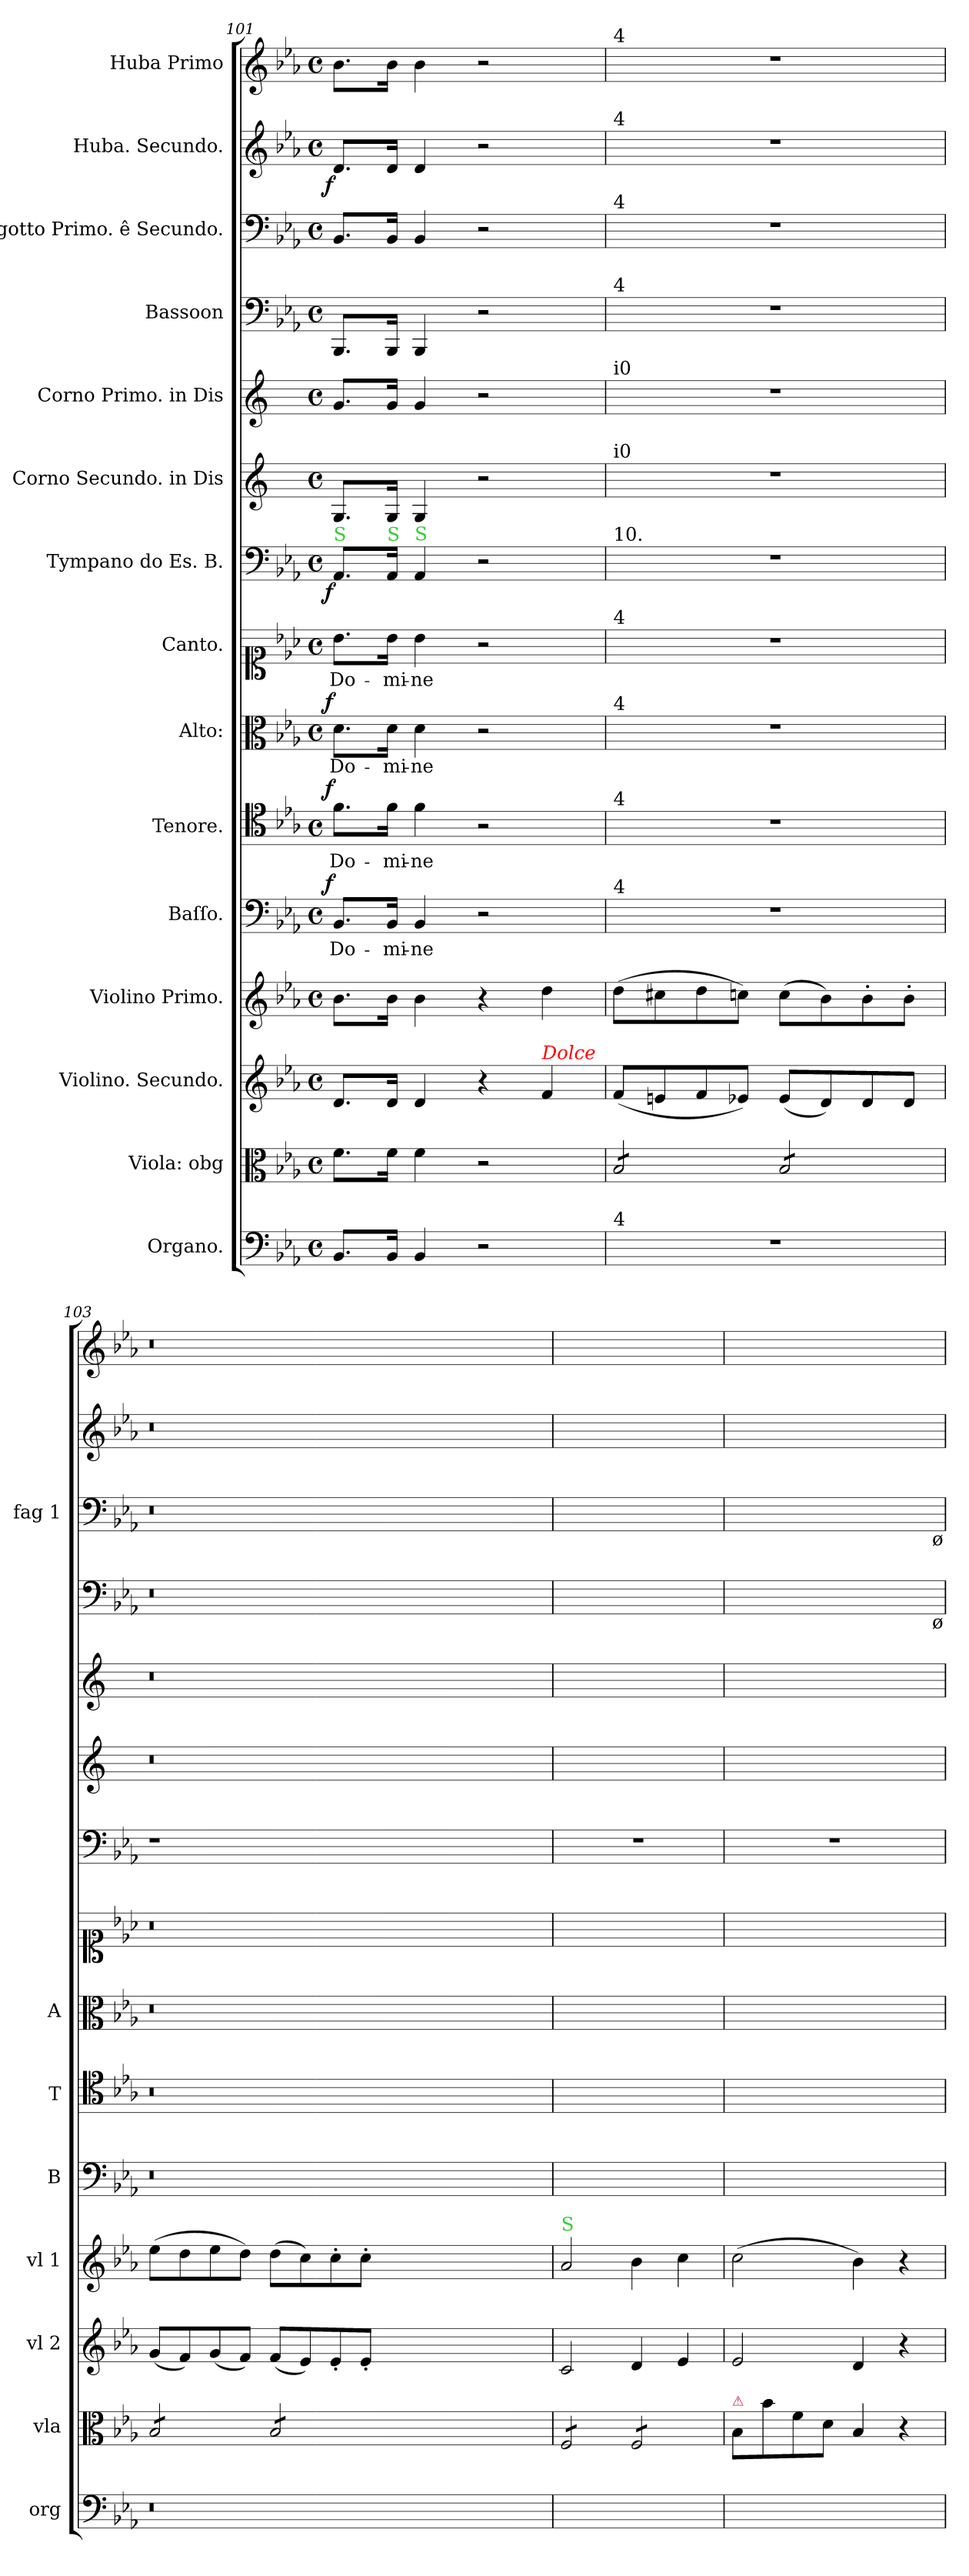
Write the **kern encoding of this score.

**kern	**kern	**dynam	**kern	**dynam	**kern	**dynam	**kern	**text	**dynam	**kern	**text	**dynam	**kern	**text	**dynam	**kern	**text	**dynam	**kern	**dynam	**kern	**dynam	**kern	**dynam	**kern	**kern	**kern	**dynam	**kern
*part15	*part14	*part14	*part13	*part13	*part12	*part12	*part11	*part11	*part11	*part10	*part10	*part10	*part9	*part9	*part9	*part8	*part8	*part8	*part7	*part7	*part6	*part6	*part5	*part5	*part4	*part3	*part2	*part2	*part1
*staff15	*staff14	*staff14	*staff13	*staff13	*staff12	*staff12	*staff11	*staff11	*staff11	*staff10	*staff10	*staff10	*staff9	*staff9	*staff9	*staff8	*staff8	*staff8	*staff7	*staff7	*staff6	*staff6	*staff5	*staff5	*staff4	*staff3	*staff2	*staff2	*staff1
*I"Organo.	*I"Viola: obg	*	*I"Violino. Secundo.	*	*I"Violino Primo.	*	*I"Baſſo.	*	*	*I"Tenore.	*	*	*I"Alto:	*	*	*I"Canto.	*	*	*I"Tympano do Es. B.	*	*I"Corno Secundo. in Dis	*	*I"Corno Primo. in Dis	*	*I"Bassoon	*I"Fagotto Primo. ê Secundo.	*I"Huba. Secundo.	*	*I"Huba Primo
*I'org	*I'vla	*	*I'vl 2	*	*I'vl 1	*	*I'B	*	*	*I'T	*	*	*I'A	*	*	*	*	*	*	*	*	*	*	*	*	*I'fag 1	*	*	*
*clefF4	*clefC3	*	*clefG2	*	*clefG2	*	*clefF4	*	*	*clefC4	*	*	*clefC3	*	*	*clefC1	*	*	*clefF4	*	*clefG2	*	*clefG2	*	*clefF4	*clefF4	*clefG2	*	*clefG2
*	*	*	*	*	*	*	*	*	*	*	*	*	*	*	*	*	*	*	*	*	*ITrd5c9	*	*ITrd5c9	*	*	*	*	*	*
*k[b-e-a-]	*k[b-e-a-]	*	*k[b-e-a-]	*	*k[b-e-a-]	*	*k[b-e-a-]	*	*	*k[b-e-a-]	*	*	*k[b-e-a-]	*	*	*k[b-e-a-]	*	*	*k[b-e-a-]	*	*k[b-e-a-]	*	*k[b-e-a-]	*	*k[b-e-a-]	*k[b-e-a-]	*k[b-e-a-]	*	*k[b-e-a-]
*E-:	*E-:	*	*E-:	*	*E-:	*	*E-:	*	*	*	*	*	*E-:	*	*	*E-:	*	*	*	*	*E-:	*	*E-:	*	*	*	*E-:	*	*E-:
*M4/4	*M4/4	*	*M4/4	*	*M4/4	*	*M4/4	*	*	*M4/4	*	*	*M4/4	*	*	*M4/4	*	*	*M4/4	*	*M4/4	*	*M4/4	*	*M4/4	*M4/4	*M4/4	*	*M4/4
*met(c)	*met(c)	*	*met(c)	*	*met(c)	*	*met(c)	*	*	*met(c)	*	*	*met(c)	*	*	*met(c)	*	*	*met(c)	*	*met(c)	*	*met(c)	*	*met(c)	*met(c)	*met(c)	*	*met(c)
=101	=101	=101	=101	=101	=101	=101	=101	=101	=101	=101	=101	=101	=101	=101	=101	=101	=101	=101	=101	=101	=101	=101	=101	=101	=101	=101	=101	=101	=101
!	!	!	!	!	!	!	!	!	!	!	!	!	!	!	!	!	!	!	!LO:TX:a:color=limegreen:t=S	!	!	!	!	!	!	!	!	!	!
!	!	!	!	!	!	!	!	!	!LO:DY:b:rj	!	!	!LO:DY:b:rj	!	!	!LO:DY:a:rj	!	!	!LO:DY:a	!	!LO:DY:b:rj	!	!LO:DY:b:rj	!	!LO:DY:b	!	!	!	!LO:DY:b:rj	!
8.BB-/L	8.f\L	.	8.d/L	.	8.b-\L	.	8.BB-/L	Do-	f	8.f\L	Do-	f	8.d\L	Do-	f	8.b-\L	Do-	fort	8.AA-/L	f..	8.BB-/L	for	8.B-/L	fort	8.BBB-/L	8.BB-/L	8.d/L	f	8.b-\L
!	!	!	!	!	!	!	!	!	!	!	!	!	!	!	!	!	!	!	!LO:TX:a:color=limegreen:t=S	!	!	!	!	!	!	!	!	!	!
16BB-/Jk	16f\Jk	.	16d/Jk	.	16b-\Jk	.	16BB-/Jk	-mi-	.	16f\Jk	-mi-	.	16d\Jk	-mi-	.	16b-\Jk	-mi-	.	16AA-/Jk	.	16BB-/Jk	.	16B-/Jk	.	16BBB-/Jk	16BB-/Jk	16d/Jk	.	16b-\Jk
!	!	!	!	!	!	!	!	!	!	!	!	!	!	!	!	!	!	!	!LO:TX:a:color=limegreen:t=S	!	!	!	!	!	!	!	!	!	!
4BB-/	4f\	.	4d/	.	4b-\	.	4BB-/	-ne	.	4f\	-ne	.	4d\	-ne	.	4b-\	-ne	.	4AA-/	.	4BB-/	.	4B-/	.	4BBB-/	4BB-/	4d/	.	4b-\
2r	2r	.	4r	.	4r	.	2r	.	.	2r	.	.	2r	.	.	2r	.	.	2r	.	2r	.	2r	.	2r	2r	2r	.	2r
!	!	!	!LO:TX:a:i:color=red:t=Dolce	!	!	!	!	!	!	!	!	!	!	!	!	!	!	!	!	!	!	!	!	!	!	!	!	!	!
!	!	!	!	!LO:DY:b	!	!	!	!	!	!	!	!	!	!	!	!	!	!	!	!	!	!	!	!	!	!	!	!	!
.	.	.	4f/	pia	4dd\	.	.	.	.	.	.	.	.	.	.	.	.	.	.	.	.	.	.	.	.	.	.	.	.
=102	=102	=102	=102	=102	=102	=102	=102	=102	=102	=102	=102	=102	=102	=102	=102	=102	=102	=102	=102	=102	=102	=102	=102	=102	=102	=102	=102	=102	=102
!	!	!	!	!	!	!	!	!	!	!	!	!	!	!	!	!	!	!	!	!	!	!	!	!	!	!	!	!	!LO:TX:a:t=4
!	!	!	!	!	!	!	!	!	!	!	!	!	!	!	!	!	!	!	!	!	!	!	!	!	!	!	!LO:TX:a:t=4	!	!
!	!	!	!	!	!	!	!	!	!	!	!	!	!	!	!	!	!	!	!	!	!	!	!	!	!	!LO:TX:a:t=4	!	!	!
!	!	!	!	!	!	!	!	!	!	!	!	!	!	!	!	!	!	!	!	!	!	!	!	!	!LO:TX:a:t=4	!	!	!	!
!	!	!	!	!	!	!	!	!	!	!	!	!	!	!	!	!	!	!	!	!	!	!	!LO:TX:a:t=i0	!	!	!	!	!	!
!	!	!	!	!	!	!	!	!	!	!	!	!	!	!	!	!	!	!	!	!	!LO:TX:a:t=i0	!	!	!	!	!	!	!	!
!	!	!	!	!	!	!	!	!	!	!	!	!	!	!	!	!	!	!	!LO:TX:a:t=10.	!	!	!	!	!	!	!	!	!	!
!	!	!	!	!	!	!	!	!	!	!	!	!	!	!	!	!LO:TX:a:t=4	!	!	!	!	!	!	!	!	!	!	!	!	!
!	!	!	!	!	!	!	!	!	!	!	!	!	!LO:TX:a:t=4	!	!	!	!	!	!	!	!	!	!	!	!	!	!	!	!
!	!	!	!	!	!	!	!	!	!	!LO:TX:a:t=4	!	!	!	!	!	!	!	!	!	!	!	!	!	!	!	!	!	!	!
!	!	!	!	!	!	!	!LO:TX:a:t=4	!	!	!	!	!	!	!	!	!	!	!	!	!	!	!	!	!	!	!	!	!	!
!	!LO:TX:a:i:color=red:t=Dol&colon;	!	!	!	!	!	!	!	!	!	!	!	!	!	!	!	!	!	!	!	!	!	!	!	!	!	!	!	!
!LO:TX:a:t=4	!	!	!	!	!	!	!	!	!	!	!	!	!	!	!	!	!	!	!	!	!	!	!	!	!	!	!	!	!
!	!	!LO:DY:b	!	!	!	!LO:DY:b	!	!	!	!	!	!	!	!	!	!	!	!	!	!	!	!	!	!	!	!	!	!	!
*	*tremolo	*	*	*	*	*	*	*	*	*	*	*	*	*	*	*	*	*	*	*	*	*	*	*	*	*	*	*	*
1r	8B-/L	pia	(8f/L	.	(8dd\L	piano	1r	.	.	1r	.	.	1r	.	.	1r	.	.	1r	.	1r	.	1r	.	1r	1r	1r	.	1r
.	8B-/	.	8en/	.	8cc#X\	.	.	.	.	.	.	.	.	.	.	.	.	.	.	.	.	.	.	.	.	.	.	.	.
.	8B-/	.	8f/	.	8dd\	.	.	.	.	.	.	.	.	.	.	.	.	.	.	.	.	.	.	.	.	.	.	.	.
.	8B-/J	.	8e-X/J)	.	8ccn\J)	.	.	.	.	.	.	.	.	.	.	.	.	.	.	.	.	.	.	.	.	.	.	.	.
.	8B-/L	.	(8e-/L	.	(8cc\L	.	.	.	.	.	.	.	.	.	.	.	.	.	.	.	.	.	.	.	.	.	.	.	.
.	8B-/	.	8d/)	.	8b-\)	.	.	.	.	.	.	.	.	.	.	.	.	.	.	.	.	.	.	.	.	.	.	.	.
.	8B-/	.	8d/	.	8b-'\	.	.	.	.	.	.	.	.	.	.	.	.	.	.	.	.	.	.	.	.	.	.	.	.
.	8B-/J	.	8d/J	.	8b-'\J	.	.	.	.	.	.	.	.	.	.	.	.	.	.	.	.	.	.	.	.	.	.	.	.
=103	=103	=103	=103	=103	=103	=103	=103	=103	=103	=103	=103	=103	=103	=103	=103	=103	=103	=103	=103	=103	=103	=103	=103	=103	=103	=103	=103	=103	=103
0.r	8B-/L	.	(8g/L	.	(8ee-\L	.	0.r	.	.	0.r	.	.	0.r	.	.	0.r	.	.	1r	.	0.r	.	0.r	.	0.r	0.r	0.r	.	0.r
.	8B-/	.	8f/)	.	8dd\	.	.	.	.	.	.	.	.	.	.	.	.	.	.	.	.	.	.	.	.	.	.	.	.
.	8B-/	.	(8g/	.	8ee-\	.	.	.	.	.	.	.	.	.	.	.	.	.	.	.	.	.	.	.	.	.	.	.	.
.	8B-/J	.	8f/J)	.	8dd\J)	.	.	.	.	.	.	.	.	.	.	.	.	.	.	.	.	.	.	.	.	.	.	.	.
.	8B-/L	.	(8f/L	.	(8dd\L	.	.	.	.	.	.	.	.	.	.	.	.	.	.	.	.	.	.	.	.	.	.	.	.
.	8B-/	.	8e-/)	.	8cc\)	.	.	.	.	.	.	.	.	.	.	.	.	.	.	.	.	.	.	.	.	.	.	.	.
.	8B-/	.	8e-'/	.	8cc'\	.	.	.	.	.	.	.	.	.	.	.	.	.	.	.	.	.	.	.	.	.	.	.	.
.	8B-/J	.	8e-'/J	.	8cc'\J	.	.	.	.	.	.	.	.	.	.	.	.	.	.	.	.	.	.	.	.	.	.	.	.
.	0ryy	.	0ryy	.	0ryy	.	.	.	.	.	.	.	.	.	.	.	.	.	0ryy	.	.	.	.	.	.	.	.	.	.
=104	=104	=104	=104	=104	=104	=104	=104	=104	=104	=104	=104	=104	=104	=104	=104	=104	=104	=104	=104	=104	=104	=104	=104	=104	=104	=104	=104	=104	=104
!	!	!	!	!	!LO:TX:a:color=limegreen:t=S	!	!	!	!	!	!	!	!	!	!	!	!	!	!	!	!	!	!	!	!	!	!	!	!
1ryy	8F/L	.	2c/	.	2a-/	.	1ryy	.	.	1ryy	.	.	1ryy	.	.	1ryy	.	.	1r	.	1ryy	.	1ryy	.	1ryy	1ryy	1ryy	.	1ryy
.	8F/	.	.	.	.	.	.	.	.	.	.	.	.	.	.	.	.	.	.	.	.	.	.	.	.	.	.	.	.
.	8F/	.	.	.	.	.	.	.	.	.	.	.	.	.	.	.	.	.	.	.	.	.	.	.	.	.	.	.	.
.	8F/J	.	.	.	.	.	.	.	.	.	.	.	.	.	.	.	.	.	.	.	.	.	.	.	.	.	.	.	.
.	8F/L	.	4d/	.	4b-\	.	.	.	.	.	.	.	.	.	.	.	.	.	.	.	.	.	.	.	.	.	.	.	.
.	8F/	.	.	.	.	.	.	.	.	.	.	.	.	.	.	.	.	.	.	.	.	.	.	.	.	.	.	.	.
.	8F/	.	4e-/	.	4cc\	.	.	.	.	.	.	.	.	.	.	.	.	.	.	.	.	.	.	.	.	.	.	.	.
.	8F/J	.	.	.	.	.	.	.	.	.	.	.	.	.	.	.	.	.	.	.	.	.	.	.	.	.	.	.	.
*	*Xtremolo	*	*	*	*	*	*	*	*	*	*	*	*	*	*	*	*	*	*	*	*	*	*	*	*	*	*	*	*
=105	=105	=105	=105	=105	=105	=105	=105	=105	=105	=105	=105	=105	=105	=105	=105	=105	=105	=105	=105	=105	=105	=105	=105	=105	=105	=105	=105	=105	=105
!	!LO:TX:a:color=crimson:t=⚠	!	!	!	!	!	!	!	!	!	!	!	!	!	!	!	!	!	!	!	!	!	!	!	!	!	!	!	!
1ryy	8B-/L	.	2e-/	.	(2cc\	.	1ryy	.	.	1ryy	.	.	1ryy	.	.	1ryy	.	.	1r	.	1ryy	.	1ryy	.	1ryy	1ryy	1ryy	.	1ryy
.	8b-\	.	.	.	.	.	.	.	.	.	.	.	.	.	.	.	.	.	.	.	.	.	.	.	.	.	.	.	.
.	8f\	.	.	.	.	.	.	.	.	.	.	.	.	.	.	.	.	.	.	.	.	.	.	.	.	.	.	.	.
.	8d\J	.	.	.	.	.	.	.	.	.	.	.	.	.	.	.	.	.	.	.	.	.	.	.	.	.	.	.	.
.	4B-/	.	4d/	.	4b-\)	.	.	.	.	.	.	.	.	.	.	.	.	.	.	.	.	.	.	.	.	.	.	.	.
.	4r	.	4r	.	4r	.	.	.	.	.	.	.	.	.	.	.	.	.	.	.	.	.	.	.	.	.	.	.	.
!	!	!	!	!	!	!	!	!	!	!	!	!	!	!	!	!	!	!	!	!	!	!	!	!	!	!LO:TX:b:t=ø	!	!	!
!	!	!	!	!	!	!	!	!	!	!	!	!	!	!	!	!	!	!	!	!	!	!	!	!	!LO:TX:b:t=ø	!	!	!	!
=	=	=	=	=	=	=	=	=	=	=	=	=	=	=	=	=	=	=	=	=	=	=	=	=	=	=	=	=	=
*-	*-	*-	*-	*-	*-	*-	*-	*-	*-	*-	*-	*-	*-	*-	*-	*-	*-	*-	*-	*-	*-	*-	*-	*-	*-	*-	*-	*-	*-
